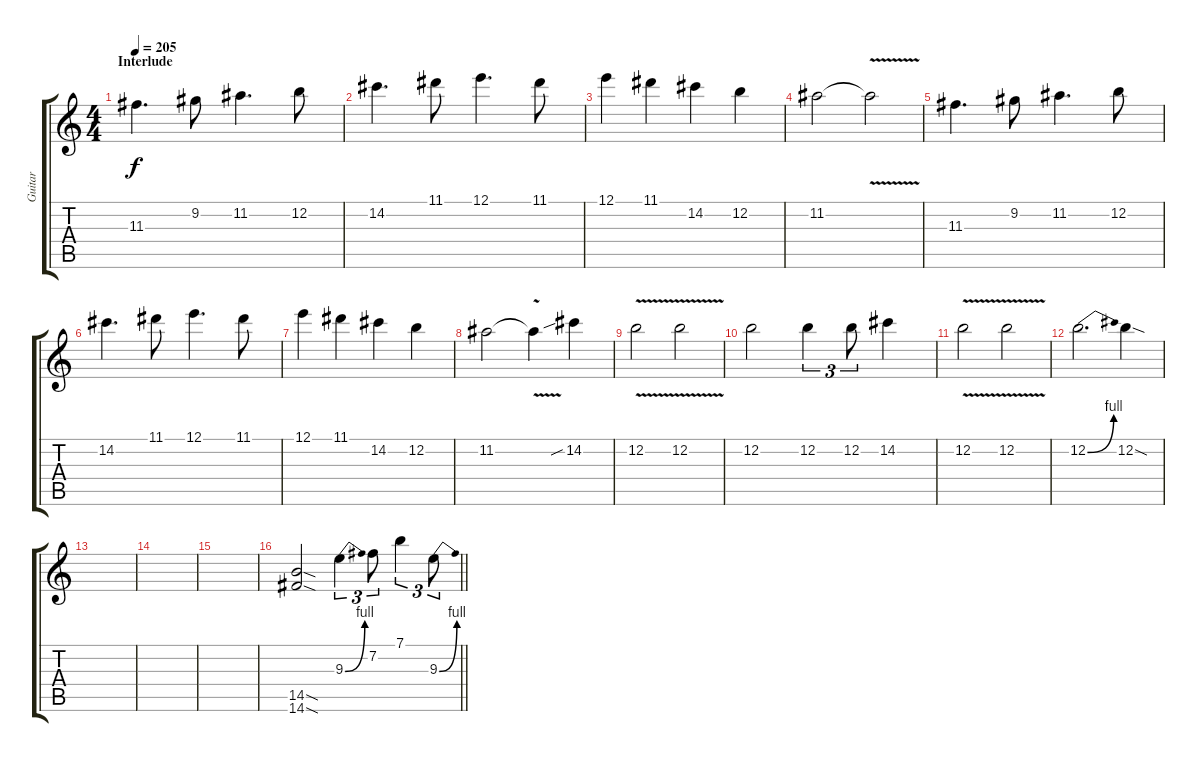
\track ("Guitar" "Guitar") {instrument distortionguitar}
\staff {score tabs}
\tuning (E4 B3 G3 D3 A2 E2) {hide}
\ts (4 4)
\section ("" "Interlude")
\tempo 205
\clef g2
\ks c
11.3.4{d dy f volume 7} 9.2.8 11.2.4{d} 12.2.8 |
14.2.4{d} 11.1.8 12.1.4{d} 11.1.8 |
12.1.4 11.1.4 14.2.4 12.2.4 |
11.2.2 11.2{v t}.2 |
11.3.4{d} 9.2.8 11.2.4{d} 12.2.8 |
14.2.4{d} 11.1.8 12.1.4{d} 11.1.8 |
12.1.4 11.1.4 14.2.4 12.2.4 |
11.2.2 11.2{v t}.4 14.2{sib}.4{volume 12} |
12.2{v}.2 12.2{v}.2 |
12.2.2 12.2.4{tu (3 2)} 12.2.8{tu (3 2)} 14.2.4 |
12.2{v}.2 12.2{v}.2 |
12.2{be (bend 0 0 60 4)}.2{d} 12.2{sod}.4 |
|
|
|
\barLineRight lightlight
(14.5{sod} 14.6{sod}).2 9.3{be (bend 0 0 60 4)}.4{tu (3 2)} 7.2.8{tu (3 2)} 7.1.4{tu (3 2)} 9.3{be (bend 0 0 60 4)}.8{tu (3 2)}
